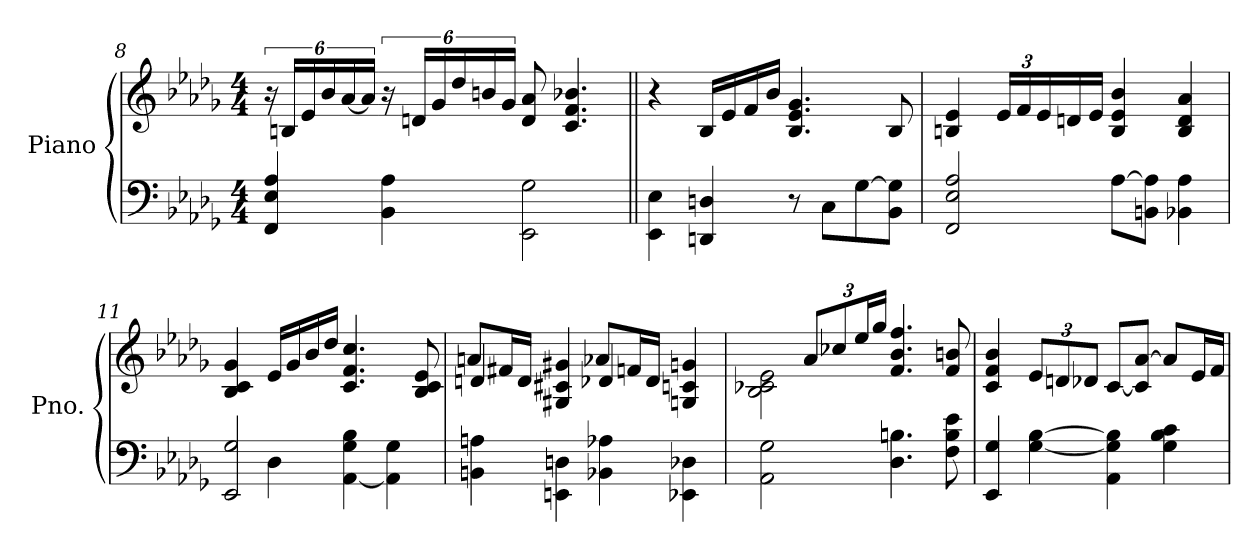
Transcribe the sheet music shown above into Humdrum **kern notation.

**kern	**kern
*part1	*part1
*staff2	*staff1
*I"Piano	*
*I'Pno.	*
!!LO:LB:g=z
*clefF4	*clefG2
*k[b-e-a-d-g-]	*k[b-e-a-d-g-]
*M4/4	*M4/4
=8	=8
4FF/ 4E-/ 4A-/	24r
.	24Bn/LL
.	24e-/
.	24b-/
.	[24a-/
.	24a-/JJ]
4BB-\ 4A-\	24r
.	24dn/LL
.	24g-/
.	24dd-/
.	24bn/
.	24g-/JJ
2EE-\ 2G-\	8d/ 8a-/
.	4.c/ 4.f/ 4.b-X/
=9||	=9||
4EE-\ 4E-\	4r
4DDn/ 4Dn/	16B-/LL
.	16e-/
.	16f/
.	16b-/JJ
8r	4.B-/ 4.e-/ 4.g-/
8C\L	.
[8G-\	.
8BB-\ 8G-\]J	8B-/
=10	=10
2FF/ 2E-/ 2A-/	4Bn/ 4e-/
*	*Xbrackettup
.	24e-/LL
.	24f/
.	24e-/
.	16dn/
.	16e-/JJ
[8A-\L	4B/ 4e-/ 4b-/
8BBn\ 8A-\]J	.
4BB-X\ 4A-\	4B/ 4d/ 4a-/
!!LO:LB:g=z
=11	=11
*^	*
2EE-/ 2G-/	4ryy	4B-/ 4c/ 4g-/
.	4D-\	16e-/LL
.	.	16g-/
.	.	16b-/
.	.	16dd-/JJ
[4AA-\ 4G-\ 4B-\	2ryy	4.c/ 4.f/ 4.cc/
4AA-\] 4G-\	.	.
.	.	8B-/ 8c/ 8e-/
*v	*v	*
=12	=12
*	*^
4BBn\ 4An\	4dn/	8an/L
.	.	16f#X/L
.	.	16d/JJ
4EEn\ 4Dn\	4G#X/ 4c#X/ 4g#X/	4ryy
4BB-X\ 4A-X\	4d-X/	8a-X/L
.	.	16fn/L
.	.	16d-/JJ
4EE-X\ 4D-X\	4Gn/ 4cn/ 4gn/	4ryy
=13	=13	=13
2AA-\ 2G-\	4ryy	2B-\ 2c-X\ 2e-\
.	12a-/L	.
.	12cc-X/	.
.	24ee-/L	.
.	24gg-/JJ	.
4.D-\ 4.Bn\	4.f/ 4.b-/ 4.ff/	2ryy
8F\ 8B\ 8e-\	8f/ 8bn/	.
*	*v	*v
!!LO:LB:g=z
=14	=14
4EE-/ 4G-/	4c/ 4f/ 4b-/
[4G-\ [4B-\	12e-/L
.	12dn/
.	12d-X/J
4AA-\ 4G-\] 4B-\]	[8c/L
.	8c/] [8a-/J
4G-\ 4B-\ 4c\	8a-/L]
.	16e-/L
.	16f/JJ
=	=
*-	*-
